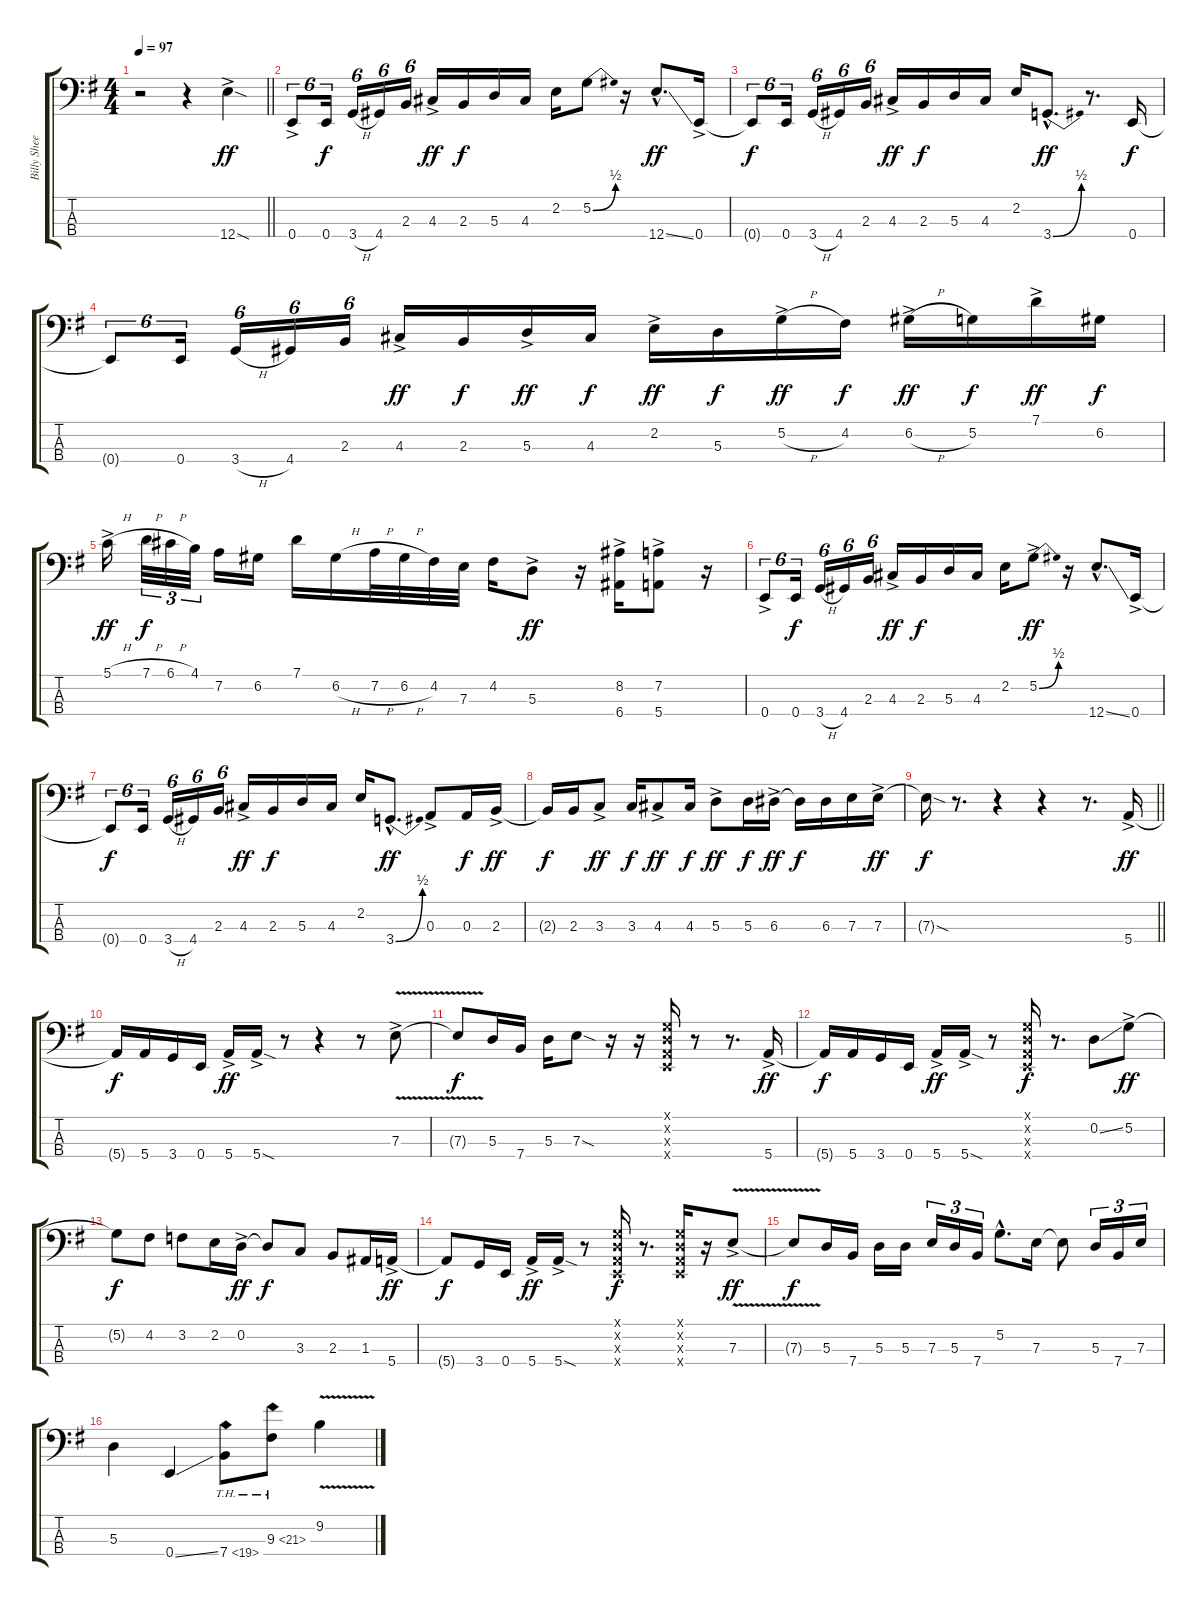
\track ("Billy Sheehan" "Billy Shee") {instrument electricbassfinger}
\staff {score tabs}
\tuning (G2 D2 A1 E1) {hide}
\ts (4 4)
\tempo 97
\clef f4
\barLineRight lightlight
\ks g
r.2{dy ff instrument electricbassfinger} r.4 12.4{sod ac}.4 |
0.4{ac}.8{tu (6 4)} 0.4.16{tu (6 4) dy f} 3.4{h}.16{tu (6 4)} 4.4.16{tu (6 4)} 2.3.16{tu (6 4)} 4.3{ac}.16{dy ff} 2.3.16{dy f} 5.3.16 4.3.16 2.2.16 5.2{be (bend 0 0 60 2)}.8 r.16 12.4{ss hac}.8{d dy ff} 0.4{ac}.16 |
0.4{t}.8{tu (6 4) dy f} 0.4.16{tu (6 4)} 3.4{h}.16{tu (6 4)} 4.4.16{tu (6 4)} 2.3.16{tu (6 4)} 4.3{ac}.16{dy ff} 2.3.16{dy f} 5.3.16 4.3.16 2.2.16 3.4{be (bend 0 0 60 2) hac}.8{d dy ff} r.8{d} 0.4.16{dy f} |
0.4{t}.8{tu (6 4)} 0.4.16{tu (6 4)} 3.4{h}.16{tu (6 4)} 4.4.16{tu (6 4)} 2.3.16{tu (6 4)} 4.3{ac}.16{dy ff} 2.3.16{dy f} 5.3{ac}.16{dy ff} 4.3.16{dy f} 2.2{ac}.16{dy ff} 5.3.16{dy f} 5.2{h ac}.16{dy ff} 4.2.16{dy f} 6.2{h ac}.16{dy ff} 5.2.16{dy f} 7.1{ac}.16{dy ff} 6.2.16{dy f} |
5.1{h ac}.16{dy ff} 7.1{h}.32{tu (3 2) dy f} 6.1{h}.32{tu (3 2)} 4.1.32{tu (3 2)} 7.2.16 6.2.16 7.1.16 6.2{h}.16 7.2{h}.32 6.2{h}.32 4.2.32 7.3.32 4.2.16 5.3{ac}.8{dy ff} r.16 (8.2{ac} 6.4{ac}).16 (7.2{ac} 5.4{ac}).8 r.16 |
0.4{ac}.8{tu (6 4)} 0.4.16{tu (6 4) dy f} 3.4{h}.16{tu (6 4)} 4.4.16{tu (6 4)} 2.3.16{tu (6 4)} 4.3{ac}.16{dy ff} 2.3.16{dy f} 5.3.16 4.3.16 2.2.16 5.2{be (bend 0 0 60 2) ac}.8{dy ff} r.16 12.4{ss hac}.8{d} 0.4{ac}.16 |
0.4{t}.8{tu (6 4) dy f} 0.4.16{tu (6 4)} 3.4{h}.16{tu (6 4)} 4.4.16{tu (6 4)} 2.3.16{tu (6 4)} 4.3{ac}.16{dy ff} 2.3.16{dy f} 5.3.16 4.3.16 2.2.16 3.4{be (bend 0 0 60 2) hac}.8{d dy ff} 0.3{ac}.8 0.3.16{dy f} 2.3{ac}.16{dy ff} |
2.3{t}.16{dy f} 2.3.16 3.3{ac}.8{dy ff} 3.3.16{dy f} 4.3{ac}.8{dy ff} 4.3.16{dy f} 5.3{ac}.8{dy ff} 5.3.16{dy f} 6.3{ac}.16{dy ff} 6.3{t}.16{dy f} 6.3.16 7.3.16 7.3{ac}.16{dy ff} |
\barLineRight lightlight
7.3{sod t}.16{dy f} r.8{d} r.4 r.4 r.8{d} 5.4{ac}.16{dy ff} |
5.4{t}.16{dy f} 5.4.16 3.4.16 0.4.16 5.4{ac}.16{dy ff} 5.4{sod ac}.16 r.8 r.4 r.8 7.3{v ac}.8 |
7.3{v t}.8{dy f} 5.3.16 7.4.16 5.3.16 7.3{sod}.8 r.16 r.16 (0.1{x} 0.2{x} 0.3{x} 0.4{x}).16 r.8 r.8{d} 5.4{ac}.16{dy ff} |
5.4{t}.16{dy f} 5.4.16 3.4.16 0.4.16 5.4{ac}.16{dy ff} 5.4{sod ac}.16 r.8 (0.1{x} 0.2{x} 0.3{x} 0.4{x}).16{dy f} r.8{d} 0.2{ss}.8 5.2{ac}.8{dy ff} |
5.2{t}.8{dy f} 4.2.8 3.2.8 2.2.16 0.2{ac}.16{dy ff} 0.2{t}.8{dy f} 3.3.8 2.3.8 1.3.16 5.4{ac}.16{dy ff} |
5.4{t}.8{dy f} 3.4.16 0.4.16 5.4{ac}.16{dy ff} 5.4{sod ac}.16 r.8 (0.1{x} 0.2{x} 0.3{x} 0.4{x}).16{dy f} r.8{d} (0.1{x} 0.2{x} 0.3{x} 0.4{x}).16 r.16 7.3{v ac}.8{dy ff} |
7.3{v t}.8{dy f} 5.3.16 7.4.16 5.3.16 5.3.16 7.3.16{tu (3 2)} 5.3.16{tu (3 2)} 7.4.16{tu (3 2)} 5.2{hac}.8{d} 7.3.16 7.3{t}.8 5.3.16{tu (3 2)} 7.4.16{tu (3 2)} 7.3.16{tu (3 2)} |
5.3.4 0.4{ss}.4 7.4{th 12}.8 9.3{th 12}.8 9.2{v}.4
